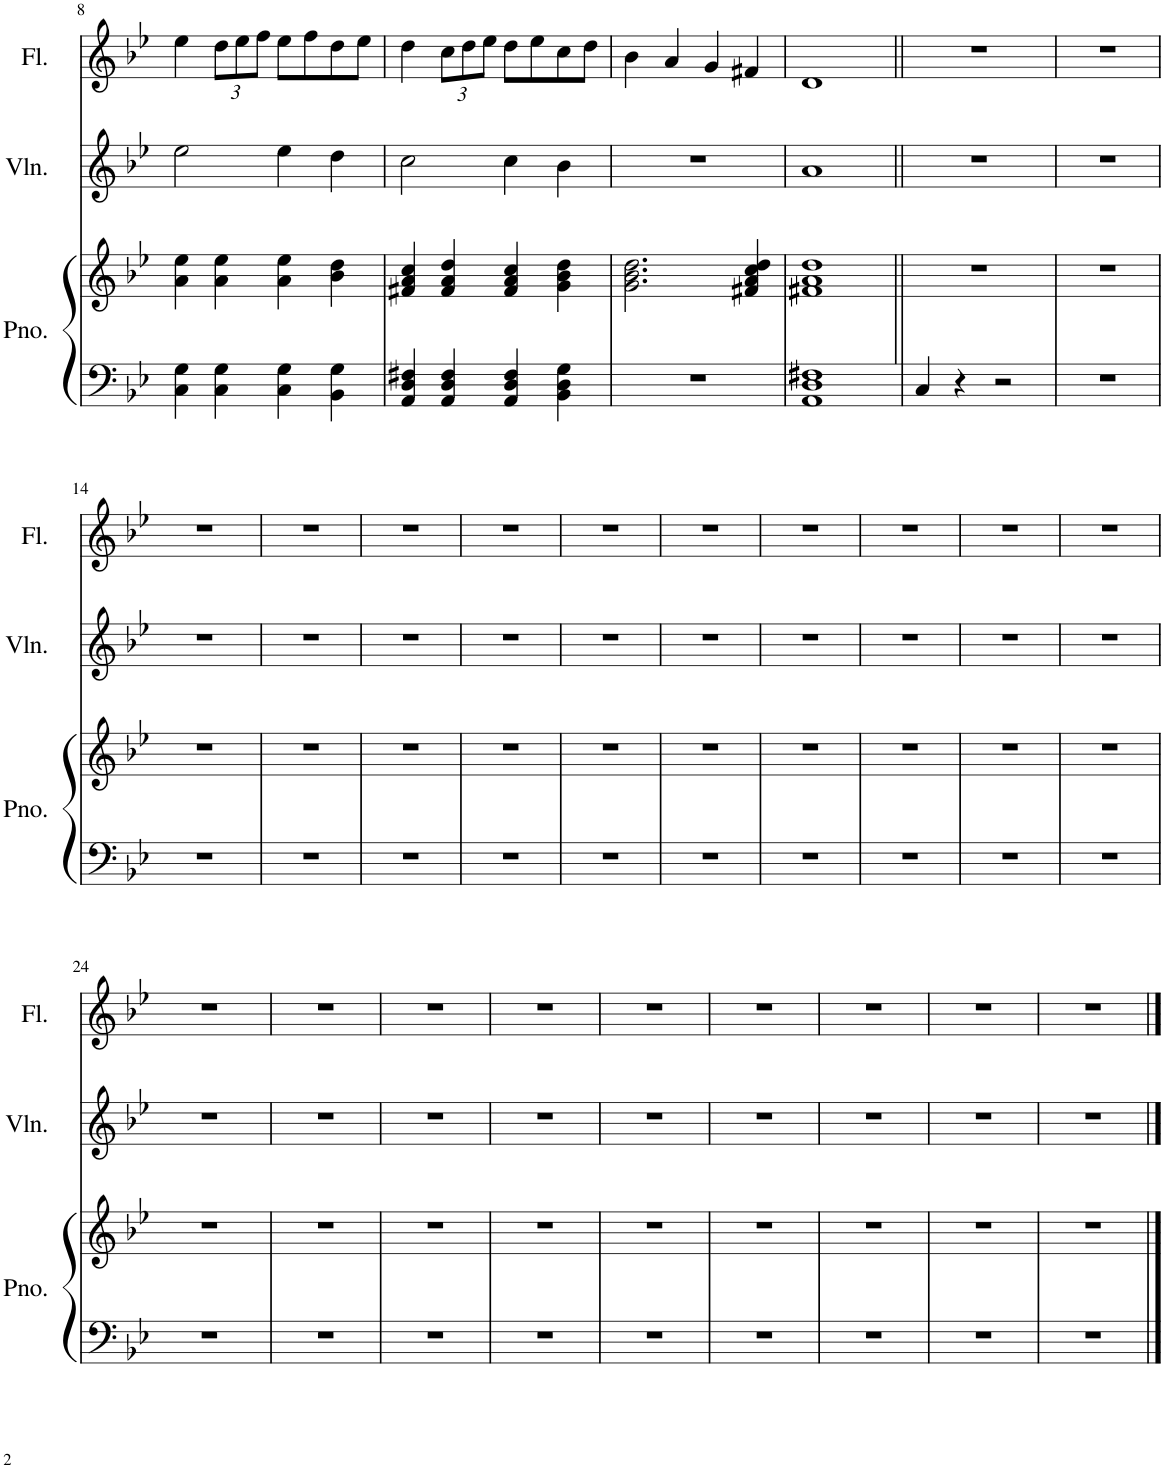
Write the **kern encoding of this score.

**kern	**kern	**kern	**kern
*part3	*part3	*part2	*part1
*staff4	*staff3	*staff2	*staff1
*I"Piano	*	*I"Violin	*I"Flute
*I'Pno.	*	*I'Vln.	*I'Fl.
!!LO:PB:g=z
*clefF4	*clefG2	*clefG2	*clefG2
*k[b-e-]	*k[b-e-]	*k[b-e-]	*k[b-e-]
*M4/4	*M4/4	*M4/4	*M4/4
*met(c)	*met(c)	*met(c)	*met(c)
=8	=8	=8	=8
4C\ 4G\	4a\ 4ee-\	2ee-\	4ee-\
*	*	*	*Xbrackettup
4C\ 4G\	4a\ 4ee-\	.	12dd\L
.	.	.	12ee-\
.	.	.	12ff\J
4C\ 4G\	4a\ 4ee-\	4ee-\	8ee-\L
.	.	.	8ff\
4BB-\ 4G\	4b-\ 4dd\	4dd\	8dd\
.	.	.	8ee-\J
=9	=9	=9	=9
4AA/ 4D/ 4F#X/	4f#X/ 4a/ 4cc/	2cc\	4dd\
4AA/ 4D/ 4F#/	4f#/ 4a/ 4dd/	.	12cc\L
.	.	.	12dd\
.	.	.	12ee-\J
4AA/ 4D/ 4F#/	4f#/ 4a/ 4cc/	4cc\	8dd\L
.	.	.	8ee-\
4BB-\ 4D\ 4G\	4g\ 4b-\ 4dd\	4b-\	8cc\
.	.	.	8dd\J
=10	=10	=10	=10
1r	2.g\ 2.b-\ 2.dd\	1r	4b-\
.	.	.	4a/
.	.	.	4g/
.	4f#X/ 4a/ 4cc/ 4dd/	.	4f#X/
=11	=11	=11	=11
1AA 1D 1F#X	1f#X 1a 1dd	1a	1d
=12||	=12||	=12||	=12||
4C/	1r	1r	1r
4r	.	.	.
2r	.	.	.
=13	=13	=13	=13
1r	1r	1r	1r
!!LO:LB:g=z
=14	=14	=14	=14
1r	1r	1r	1r
=15	=15	=15	=15
1r	1r	1r	1r
=16	=16	=16	=16
1r	1r	1r	1r
=17	=17	=17	=17
1r	1r	1r	1r
=18	=18	=18	=18
1r	1r	1r	1r
=19	=19	=19	=19
1r	1r	1r	1r
=20	=20	=20	=20
1r	1r	1r	1r
=21	=21	=21	=21
1r	1r	1r	1r
=22	=22	=22	=22
1r	1r	1r	1r
=23	=23	=23	=23
1r	1r	1r	1r
!!LO:LB:g=z
=24	=24	=24	=24
1r	1r	1r	1r
=25	=25	=25	=25
1r	1r	1r	1r
=26	=26	=26	=26
1r	1r	1r	1r
=27	=27	=27	=27
1r	1r	1r	1r
=28	=28	=28	=28
1r	1r	1r	1r
=29	=29	=29	=29
1r	1r	1r	1r
=30	=30	=30	=30
1r	1r	1r	1r
=31	=31	=31	=31
1r	1r	1r	1r
=32	=32	=32	=32
1r	1r	1r	1r
==	==	==	==
*-	*-	*-	*-
